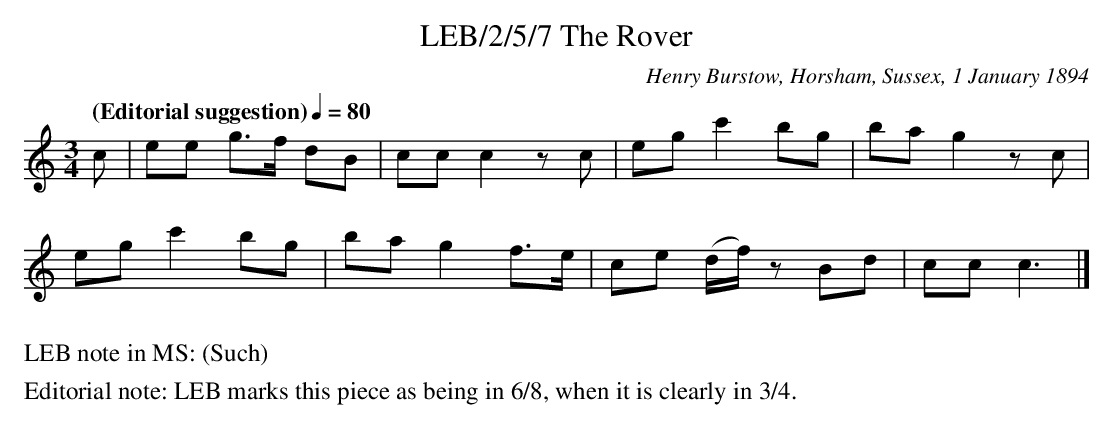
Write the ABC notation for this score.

X:1
T:LEB/2/5/7 The Rover
C:Henry Burstow, Horsham, Sussex, 1 January 1894
L:1/8
Q:"(Editorial suggestion)" 1/4=80
M:3/4
K:C
c | ee g3/2f/2 dB | cc c2 z c | eg c'2 bg | ba g2 zc |
eg c'2 bg | ba g2 f3/2e/2 | ce (d/2f/2) z Bd | cc c3 |]
